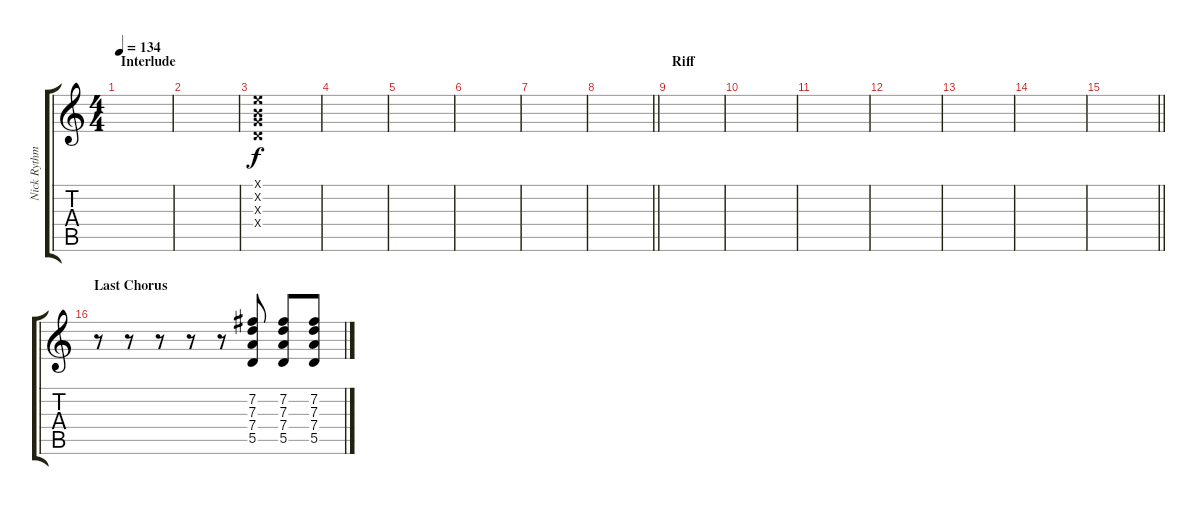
\track ("Nick Rythm" "Nick Rythm") {instrument distortionguitar}
\staff {score tabs}
\tuning (E4 B3 G3 D3 A2 E2) {hide}
\ts (4 4)
\section ("" "Interlude")
\tempo 134
\clef g2
\ks c
|
|
(0.1{x} 0.2{x} 0.3{x} 0.4{x}).1 |
|
|
|
|
\barLineRight lightlight
|
\section ("" "Riff")
|
|
|
|
|
|
\barLineRight lightlight
|
\section ("" "Last Chorus")
r.8 r.8 r.8 r.8 r.8 (7.2 7.3 7.4 5.5).8 (7.2 7.3 7.4 5.5).8 (7.2 7.3 7.4 5.5).8
